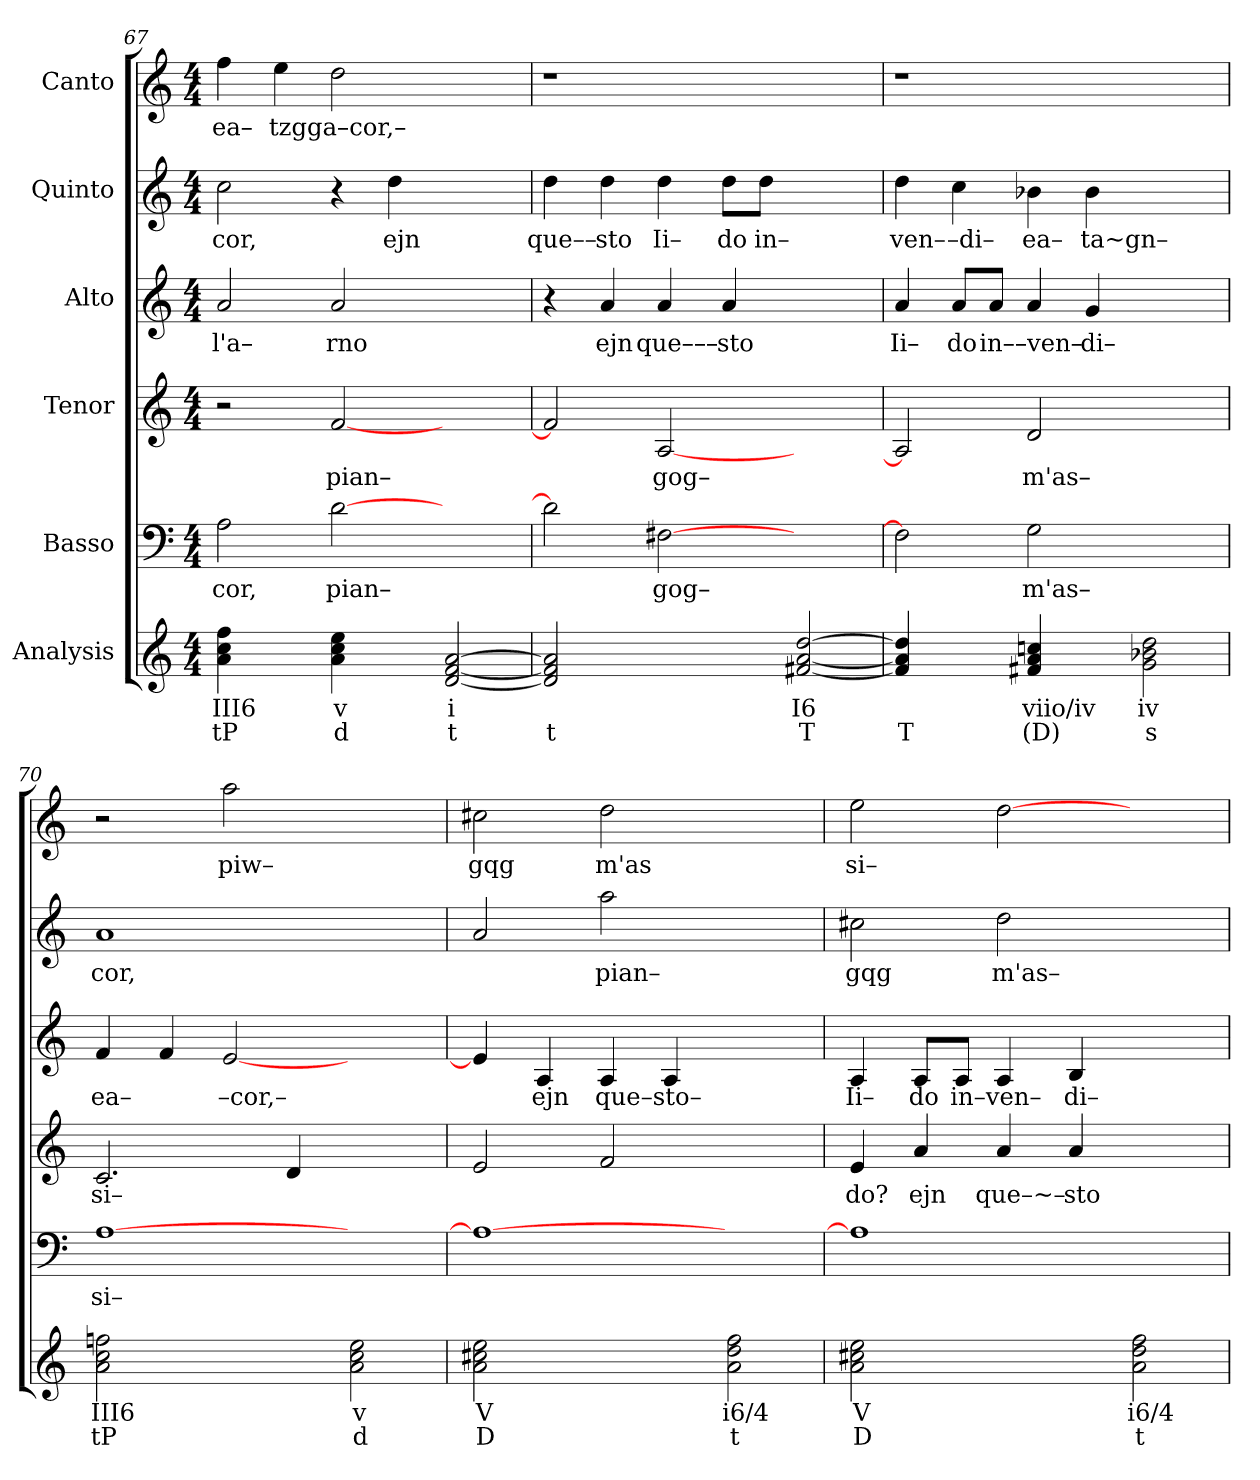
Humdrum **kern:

**kern	**text	**text	**kern	**text	**kern	**text	**kern	**text	**kern	**text	**kern	**text
*part6	*part6	*part6	*part5	*part5	*part4	*part4	*part3	*part3	*part2	*part2	*part1	*part1
*staff6	*staff6	*staff6	*staff5	*staff5	*staff4	*staff4	*staff3	*staff3	*staff2	*staff2	*staff1	*staff1
*I"Analysis	*	*	*I"Basso	*	*I"Tenor	*	*I"Alto	*	*I"Quinto	*	*I"Canto	*
*	*	*	*clefF4	*	*clefG2	*	*clefG2	*	*clefG2	*	*clefG2	*
*k[]	*	*	*k[]	*	*k[]	*	*k[]	*	*k[]	*	*k[]	*
*M4/4	*	*	*M4/4	*	*M4/4	*	*M4/4	*	*M4/4	*	*M4/4	*
=67	=67	=67	=67	=67	=67	=67	=67	=67	=67	=67	=67	=67
!	!	!	!	!LO:LY:b	!	!	!	!	!	!	!	!
!	!	!	!	!	!	!	!	!LO:LY:b	!	!	!	!
!	!	!	!	!	!	!	!	!	!	!LO:LY:b	!	!
!	!	!	!	!	!	!	!	!	!	!	!	!LO:LY:b
4a 4cc 4ff	III6	tP	2A\	cor,	2r	.	2a/	l'a–	2cc\	cor,	4ff\	ea–
!	!	!	!	!	!	!	!	!	!	!	!	!LO:LY:b
4ryy	.	.	.	.	.	.	.	.	.	.	4ee\	tzgga–cor,–
!	!	!	!	!LO:LY:b	!	!	!	!	!	!	!	!
!	!	!	!	!	!	!LO:LY:b	!	!	!	!	!	!
!	!	!	!	!	!	!	!	!LO:LY:b	!	!	!	!
4a 4cc 4ee	v	d	[2d\	pian–	[2f/	pian–	2a/	rno	4r	.	2dd\	.
!	!	!	!	!	!	!	!	!	!	!LO:LY:b	!	!
4ryy	.	.	.	.	.	.	.	.	4dd\	ejn	.	.
[2d [2f [2a	i	t	2ryy	.	2ryy	.	2ryy	.	2ryy	.	2ryy	.
=68	=68	=68	=68	=68	=68	=68	=68	=68	=68	=68	=68	=68
!	!	!	!	!	!	!	!	!	!	!LO:LY:b	!	!
2d] 2f] 2a]	.	t	2d\]	.	2f/]	.	4r	.	4dd\	que––	1r	.
!	!	!	!	!	!	!	!	!LO:LY:b	!	!	!	!
!	!	!	!	!	!	!	!	!	!	!LO:LY:b	!	!
.	.	.	.	.	.	.	4a/	ejn	4dd\	sto	.	.
!	!	!	!	!LO:LY:b	!	!	!	!	!	!	!	!
!	!	!	!	!	!	!LO:LY:b	!	!	!	!	!	!
!	!	!	!	!	!	!	!	!LO:LY:b	!	!	!	!
!	!	!	!	!	!	!	!	!	!	!LO:LY:b	!	!
2ryy	.	.	[2F#X\	gog–	[2A/	gog–	4a/	que–––	4dd\	Ii–	.	.
!	!	!	!	!	!	!	!	!LO:LY:b	!	!	!	!
!	!	!	!	!	!	!	!	!	!	!LO:LY:b	!	!
.	.	.	.	.	.	.	4a/	sto	8dd\L	do	.	.
!	!	!	!	!	!	!	!	!	!	!LO:LY:b	!	!
.	.	.	.	.	.	.	.	.	8dd\J	in–	.	.
[2f#X [2a [2dd	I6	T	2ryy	.	2ryy	.	2ryy	.	2ryy	.	2ryy	.
=69	=69	=69	=69	=69	=69	=69	=69	=69	=69	=69	=69	=69
!	!	!	!	!	!	!	!	!LO:LY:b	!	!	!	!
!	!	!	!	!	!	!	!	!	!	!LO:LY:b	!	!
4f#] 4a] 4dd]	.	T	2F#\]	.	2A/]	.	4a/	Ii–	4dd\	ven–	1r	.
!	!	!	!	!	!	!	!	!LO:LY:b	!	!	!	!
!	!	!	!	!	!	!	!	!	!	!LO:LY:b	!	!
4ryy	.	.	.	.	.	.	8a/L	do	4cc\	–di–	.	.
!	!	!	!	!	!	!	!	!LO:LY:b	!	!	!	!
.	.	.	.	.	.	.	8a/J	in––ven–	.	.	.	.
!	!	!	!	!LO:LY:b	!	!	!	!	!	!	!	!
!	!	!	!	!	!	!LO:LY:b	!	!	!	!	!	!
!	!	!	!	!	!	!	!	!	!	!LO:LY:b	!	!
4f#X 4a 4ccn	viio/iv	(D)	2G\	m'as–	2d/	m'as–	4a/	.	4b-X\	ea–	.	.
!	!	!	!	!	!	!	!	!LO:LY:b	!	!	!	!
!	!	!	!	!	!	!	!	!	!	!LO:LY:b	!	!
4ryy	.	.	.	.	.	.	4g/	di–	4b-\	ta~gn–	.	.
2g 2b-X 2dd	iv	s	2ryy	.	2ryy	.	2ryy	.	2ryy	.	2ryy	.
=70	=70	=70	=70	=70	=70	=70	=70	=70	=70	=70	=70	=70
!	!	!	!	!LO:LY:b	!	!	!	!	!	!	!	!
!	!	!	!	!	!	!LO:LY:b	!	!	!	!	!	!
!	!	!	!	!	!	!	!	!LO:LY:b	!	!	!	!
!	!	!	!	!	!	!	!	!	!	!LO:LY:b	!	!
2a 2cc 2ffn	III6	tP	[1A	si–	2.c/	si–	4f/	ea–	1a	cor,	2r	.
.	.	.	.	.	.	.	4f/	.	.	.	.	.
!	!	!	!	!	!	!	!	!LO:LY:b	!	!	!	!
!	!	!	!	!	!	!	!	!	!	!	!	!LO:LY:b
2ryy	.	.	.	.	.	.	[2e/	–cor,–	.	.	2aa\	piw–
.	.	.	.	.	4d/	.	.	.	.	.	.	.
2a 2cc 2ee	v	d	2ryy	.	2ryy	.	2ryy	.	2ryy	.	2ryy	.
=71	=71	=71	=71	=71	=71	=71	=71	=71	=71	=71	=71	=71
!	!	!	!	!	!	!	!	!	!	!	!	!LO:LY:b
2a 2cc#X 2ee	V	D	1A_	.	2e/	.	4e/]	.	2a/	.	2cc#X\	gqg
!	!	!	!	!	!	!	!	!LO:LY:b	!	!	!	!
.	.	.	.	.	.	.	4A/	ejn	.	.	.	.
!	!	!	!	!	!	!	!	!LO:LY:b	!	!	!	!
!	!	!	!	!	!	!	!	!	!	!LO:LY:b	!	!
!	!	!	!	!	!	!	!	!	!	!	!	!LO:LY:b
2ryy	.	.	.	.	2f/	.	4A/	que–sto–	2aa\	pian–	2dd\	m'as
.	.	.	.	.	.	.	4A/	.	.	.	.	.
2a 2dd 2ff	i6/4	t	2ryy	.	2ryy	.	2ryy	.	2ryy	.	2ryy	.
=72	=72	=72	=72	=72	=72	=72	=72	=72	=72	=72	=72	=72
!	!	!	!	!	!	!LO:LY:b	!	!	!	!	!	!
!	!	!	!	!	!	!	!	!LO:LY:b	!	!	!	!
!	!	!	!	!	!	!	!	!	!	!LO:LY:b	!	!
!	!	!	!	!	!	!	!	!	!	!	!	!LO:LY:b
2a 2cc#X 2ee	V	D	1A]	.	4e/	do?	4A/	Ii–	2cc#X\	gqg	2ee\	si–
!	!	!	!	!	!	!LO:LY:b	!	!	!	!	!	!
!	!	!	!	!	!	!	!	!LO:LY:b	!	!	!	!
.	.	.	.	.	4a/	ejn	8A/L	do	.	.	.	.
!	!	!	!	!	!	!	!	!LO:LY:b	!	!	!	!
.	.	.	.	.	.	.	8A/J	in–ven–	.	.	.	.
!	!	!	!	!	!	!LO:LY:b	!	!	!	!	!	!
!	!	!	!	!	!	!	!	!	!	!LO:LY:b	!	!
2ryy	.	.	.	.	4a/	que–~–	4A/	.	2dd\	m'as–	[2dd\	.
!	!	!	!	!	!	!LO:LY:b	!	!	!	!	!	!
!	!	!	!	!	!	!	!	!LO:LY:b	!	!	!	!
.	.	.	.	.	4a/	sto	4B/	di–	.	.	.	.
2a 2dd 2ff	i6/4	t	2ryy	.	2ryy	.	2ryy	.	2ryy	.	2ryy	.
=	=	=	=	=	=	=	=	=	=	=	=	=
*-	*-	*-	*-	*-	*-	*-	*-	*-	*-	*-	*-	*-
